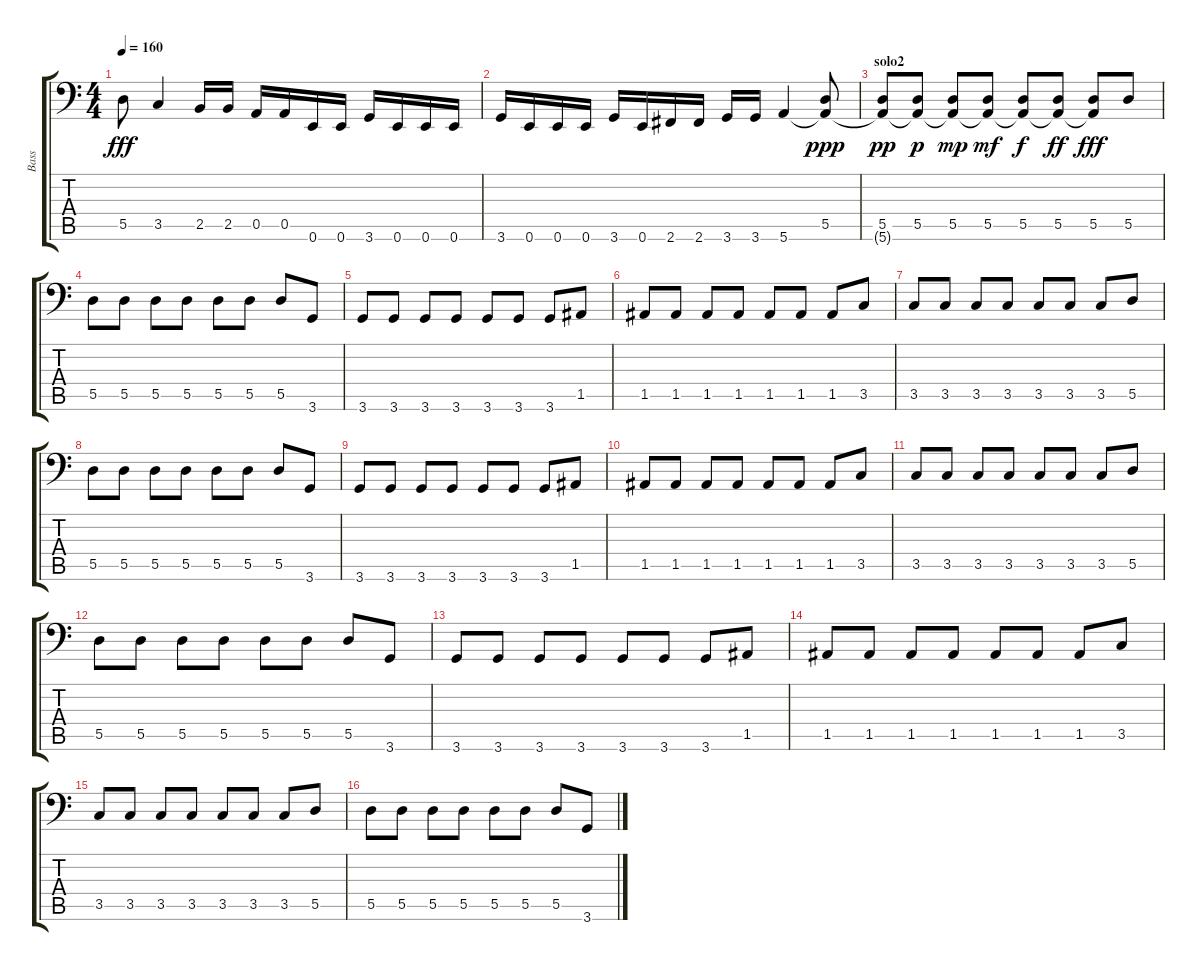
\track ("Bass" "Bass") {instrument electricbassfinger}
\staff {score tabs}
\tuning (E3 B2 G2 D2 A1 E1) {hide}
\ts (4 4)
\tempo 160
\clef f4
\ks c
5.5.8{dy fff} 3.5.4 2.5.16 2.5.16 0.5.16 0.5.16 0.6.16 0.6.16 3.6.16 0.6.16 0.6.16 0.6.16 |
3.6.16 0.6.16 0.6.16 0.6.16 3.6.16 0.6.16 2.6.16 2.6.16 3.6.16 3.6.16 5.6.4 (5.5 5.6{t}).8{dy ppp} |
\section ("" "solo2")
(5.5 5.6{t}).8{dy pp} (5.5 5.6{t}).8{dy p} (5.5 5.6{t}).8{dy mp} (5.5 5.6{t}).8{dy mf} (5.5 5.6{t}).8{dy f} (5.5 5.6{t}).8{dy ff} (5.5 5.6{t}).8{dy fff} 5.5.8 |
5.5.8 5.5.8 5.5.8 5.5.8 5.5.8 5.5.8 5.5.8 3.6.8 |
3.6.8 3.6.8 3.6.8 3.6.8 3.6.8 3.6.8 3.6.8 1.5.8 |
1.5.8 1.5.8 1.5.8 1.5.8 1.5.8 1.5.8 1.5.8 3.5.8 |
3.5.8 3.5.8 3.5.8 3.5.8 3.5.8 3.5.8 3.5.8 5.5.8 |
5.5.8 5.5.8 5.5.8 5.5.8 5.5.8 5.5.8 5.5.8 3.6.8 |
3.6.8 3.6.8 3.6.8 3.6.8 3.6.8 3.6.8 3.6.8 1.5.8 |
1.5.8 1.5.8 1.5.8 1.5.8 1.5.8 1.5.8 1.5.8 3.5.8 |
3.5.8 3.5.8 3.5.8 3.5.8 3.5.8 3.5.8 3.5.8 5.5.8 |
5.5.8 5.5.8 5.5.8 5.5.8 5.5.8 5.5.8 5.5.8 3.6.8 |
3.6.8 3.6.8 3.6.8 3.6.8 3.6.8 3.6.8 3.6.8 1.5.8 |
1.5.8 1.5.8 1.5.8 1.5.8 1.5.8 1.5.8 1.5.8 3.5.8 |
3.5.8 3.5.8 3.5.8 3.5.8 3.5.8 3.5.8 3.5.8 5.5.8 |
5.5.8 5.5.8 5.5.8 5.5.8 5.5.8 5.5.8 5.5.8 3.6.8
